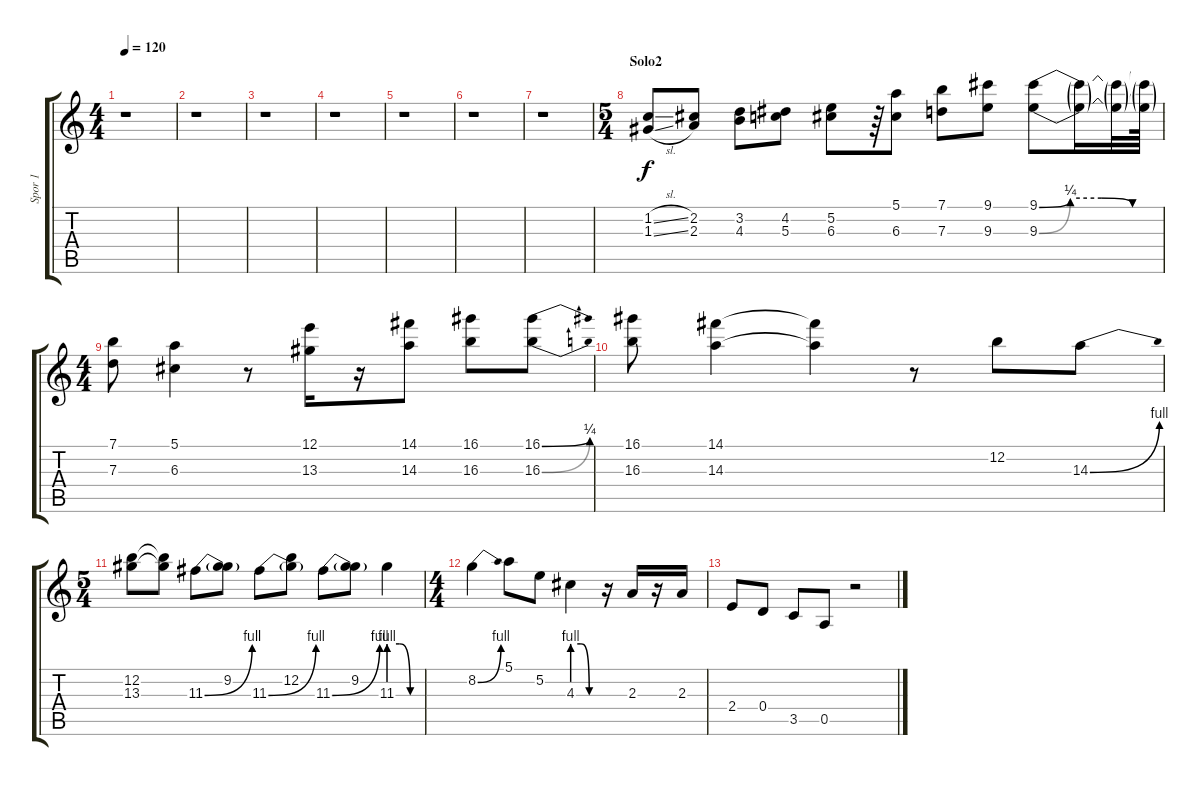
\track ("Spor 1" "Spor 1") {instrument electricguitarclean}
\staff {score tabs}
\tuning (E4 B3 G3 D3 A2 E2) {hide}
\ts (4 4)
\tempo 120
\clef g2
\ks c
r.1{dy f} |
r.1 |
r.1 |
r.1 |
r.1 |
r.1 |
r.1 |
\ts (5 4)
\section ("" "Solo2")
(1.2{sl} 1.3{sl}).8 (2.2 2.3).8 (3.2 4.3).8 (4.2 5.3).8 (5.2 6.3).8 r.64 (5.1 6.3).8 (7.1 7.3).8 (9.1 9.3).8 (9.1{be (custom 0 0 15 1 30 1 45 0 60 0)} 9.3{be (custom 0 0 15 1 30 1 45 0 60 0)}).8 (9.1{t} 9.3{t}).16 (9.1{t} 9.3{t}).32 (9.1{t} 9.3{t}).64 |
\ts (4 4)
(7.1 7.3).8 (5.1 6.3).4 r.8 (12.1 13.3).16 r.16 (14.1 14.3).8 (16.1 16.3).8 (16.1{be (bend 0 0 60 1)} 16.3{be (bend 0 0 60 1)}).8 |
(16.1 16.3).8 (14.1 14.3).4 (14.1{t} 14.3{t}).4 r.8 12.2.8 14.3{be (bend 0 0 60 4)}.8 |
\ts (5 4)
(12.2 13.3).8 (12.2{t} 13.3{t}).8 11.3{be (bend 0 0 60 4)}.8 (9.2 11.3{t}).8 11.3{be (bend 0 0 60 4)}.8 (12.2 11.3{t}).8 11.3{be (bend 0 0 60 4)}.8 (9.2 11.3{t}).8 11.3{be (custom 0 4 20 4 40 0 60 0)}.4 |
\ts (4 4)
8.2{be (bend 0 0 60 4)}.4 5.1.8 5.2.8 4.3{be (custom 0 4 20 4 40 0 60 0)}.4 r.16 2.3.16 r.16 2.3.16 |
2.4.8 0.4.8 3.5.8 0.5.8 r.2
